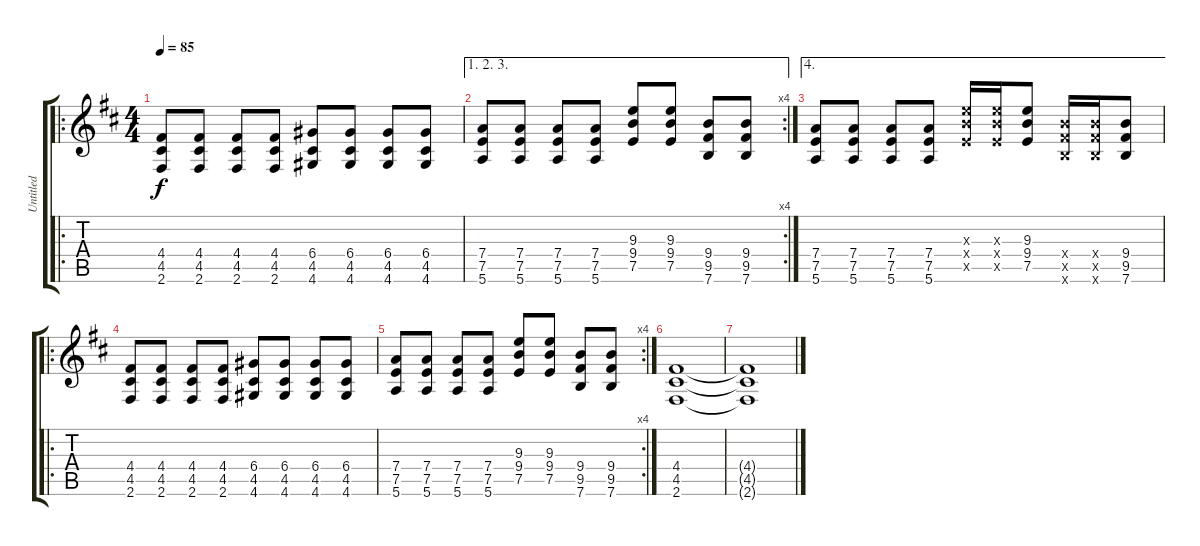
\track ("Untitled" "Untitled") {instrument overdrivenguitar}
\staff {score tabs}
\tuning (E4 B3 G3 D3 A2 E2) {hide}
\ro
\ts (4 4)
\tempo 85
\clef g2
\ks d
(4.4 4.5 2.6).8{dy f} (4.4 4.5 2.6).8 (4.4 4.5 2.6).8 (4.4 4.5 2.6).8 (6.4 4.5 4.6).8 (6.4 4.5 4.6).8 (6.4 4.5 4.6).8 (6.4 4.5 4.6).8 |
\ae (1 2 3)
\rc 4
(7.4 7.5 5.6).8 (7.4 7.5 5.6).8 (7.4 7.5 5.6).8 (7.4 7.5 5.6).8 (9.3 9.4 7.5).8 (9.3 9.4 7.5).8 (9.4 9.5 7.6).8 (9.4 9.5 7.6).8 |
\ae 4
(7.4 7.5 5.6).8 (7.4 7.5 5.6).8 (7.4 7.5 5.6).8 (7.4 7.5 5.6).8 (9.3{x} 9.4{x} 7.5{x}).16 (9.3{x} 9.4{x} 7.5{x}).16 (9.3 9.4 7.5).8 (9.4{x} 9.5{x} 7.6{x}).16 (9.4{x} 9.5{x} 7.6{x}).16 (9.4 9.5 7.6).8 |
\ro
(4.4 4.5 2.6).8 (4.4 4.5 2.6).8 (4.4 4.5 2.6).8 (4.4 4.5 2.6).8 (6.4 4.5 4.6).8 (6.4 4.5 4.6).8 (6.4 4.5 4.6).8 (6.4 4.5 4.6).8 |
\rc 4
(7.4 7.5 5.6).8 (7.4 7.5 5.6).8 (7.4 7.5 5.6).8 (7.4 7.5 5.6).8 (9.3 9.4 7.5).8 (9.3 9.4 7.5).8 (9.4 9.5 7.6).8 (9.4 9.5 7.6).8 |
(4.4 4.5 2.6).1 |
(4.4{t} 4.5{t} 2.6{t}).1
